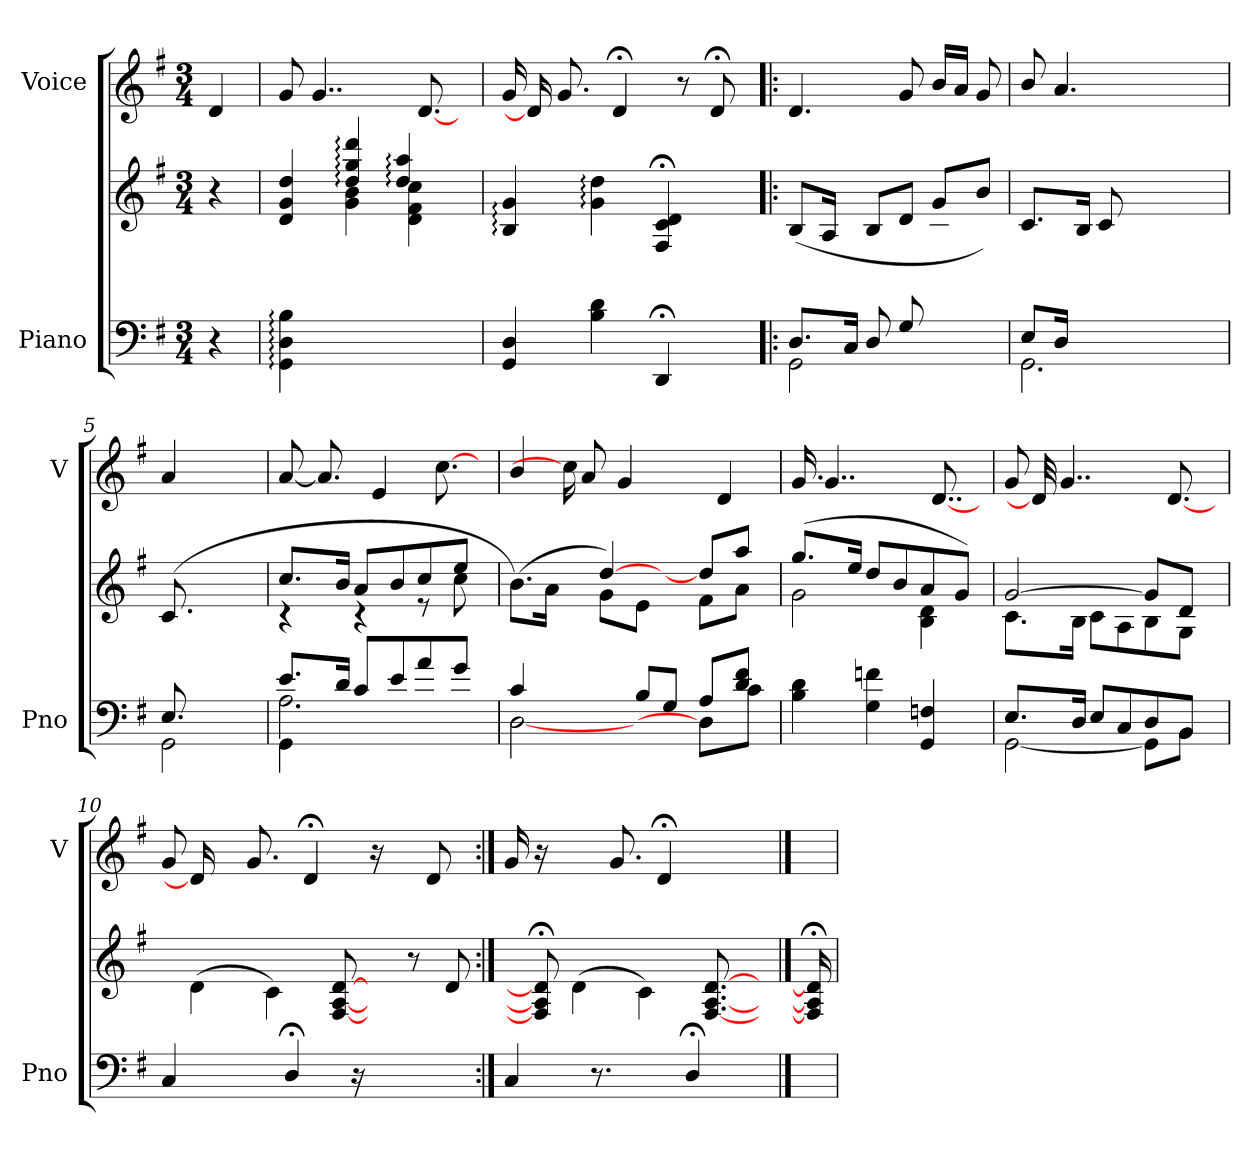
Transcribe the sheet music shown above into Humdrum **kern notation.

**kern	**kern	**kern
*part2	*part2	*part1
*staff3	*staff2	*staff1
*I"Piano	*	*I"Voice
*I'Pno	*	*I'V
*clefF4	*clefG2	*clefG2
*k[f#]	*k[f#]	*k[f#]
*M3/4	*M3/4	*M3/4
=	=	=
4r	4r	4d/
=1	=1	=1
*	*^	*
4GG\:: 4D\:: 4B\::	4d/ 4g/ 4dd/	4ryy	8g/
.	.	.	4..g/
2ryy	4dd/:: 4gg/:: 4ddd/::	4g\ 4b\	.
.	4dd/:: 4aa/::	4d\ 4f#\ 4cc\	.
.	.	.	[8.d/
16ryy	16ryy	16ryy	16ryy
*	*v	*v	*
=2	=2	=2
4GG/ 4D/	4B/:: 4g/::	16g/
.	.	16d/]
.	.	8.g/
4B\ 4d\	4g\:: 4dd\::	.
.	.	4d;</
4DD;</	4F#/;< 4c/;< 4d/;<	.
.	.	8r
.	.	8d;</
16ryy	16ryy	.
!!LO:LB:g=z
=3!|:	=3!|:	=3!|:
*^	*^	*
8.D/L	2GG\	(>8B/L	2ryy	4.d/
.	.	16A/Jk	.	.
16C/Jk	.	16ryy	.	.
8D/L	.	8B/L	.	.
8G/	.	8d/J	.	8g/
4ryy	4ryy	8g/L	8B\	16b/LL
.	.	.	.	16a/JJ
.	.	8b/J)	8d\J	8g/
*	*	*v	*v	*
=4	=4	=4	=4
8E/L	2.GG\	8.c/L	8b/
16D/Jk	.	.	4.a/
2ryy	.	16B/Jk	.
.	.	8c/	.
.	.	4.ryy	.
.	.	.	4ryy
16ryy	.	.	.
=5	=5	=5	=5
8.E/	2GG\	(>8.c/	4a/
4ryy	.	4ryy	.
.	.	.	4ryy
16ryy	.	16ryy	.
!!LO:PB:g=z
=6	=6	=6	=6
*	*^	*^	*
8.e/L	2.A\	4GG\	8.cc/L	4r	[>8a/
.	.	.	.	.	8.a/]
16d/Jk	.	.	16b/Jk	.	.
8c/L	.	2ryy	8a/L	4r	.
.	.	.	.	.	4e/
8e/	.	.	8b/	.	.
8a/	.	.	8cc/	8r	.
.	.	.	.	.	[8.cc\
8g/J	.	.	8ee/J	8cc\	.
16ryy	16ryy	16ryy	16ryy	16ryy	16ryy
*	*v	*v	*	*	*
=7	=7	=7	=7	=7
4c/	[<2D\	(>8.b\L)	4.ryy	4b/
.	.	16a\Jk	.	.
4ryy	.	8ryy	.	16cc\]
.	.	.	.	8a/
.	.	[>4dd/)	8g\L	.
.	.	.	.	4g/
8B/L	4ryy	.	8e\J	.
8G/J	.	8ryy	8ryy	.
.	.	.	.	8ryy
8A/L	8D\L]	8dd/L]	8f#\L	.
.	.	.	.	4d/
8d/ 8f#/J	8c\J	8aa/J	8a\J	.
16ryy	16ryy	16ryy	16ryy	.
*v	*v	*	*	*
=8	=8	=8	=8
4B\ 4d\	(>8.gg/L	2g\	16.g/
.	.	.	4..g/
.	16ee/Jk	.	.
4G\ 4fn\	8dd/L	.	.
.	8b/	.	.
4GG/ 4Fn/	8a/	4B\ 4d\	.
.	.	.	[8..d/
.	8g/J)	.	.
32ryy	32ryy	32ryy	32ryy
!!LO:LB:g=z
=9	=9	=9	=9
*^	*	*	*
8.E/L	[<2GG\	[>2g/	8.c\L	8g/
.	.	.	.	32d/]
.	.	.	.	4..g/
16D/Jk	.	.	16B\Jk	.
8E/L	.	.	8c\L	.
8C/	.	.	8A\	.
8D/	8GG\L]	8g/L]	8B\	.
.	.	.	.	[8.d/
8BB/J	8BB\J	8d/J	8G\J	.
16ryy	16ryy	16ryy	16ryy	.
.	.	.	.	32ryy
*v	*v	*	*	*
*	*v	*v	*
=10	=10	=10
4C/	8ryy	8g/
.	(<4d\	16d/]
.	.	8ryy
8.ryy	.	.
.	.	8.g/
.	4c\)	.
4D;/	.	.
.	.	4d;</
.	[8F#/ [8A/ [8d/	.
16r	.	.
8.ryy	8ryy	16r
.	.	8ryy
.	8r	.
8.ryy	.	8d/
.	8d/	.
.	.	16ryy
=11:|!	=11:|!	=11:|!
4C/	16ryy	16g/
.	8F#/];< 8A/];< 8d/];<	16r
.	.	8.ryy
.	(<4d\	.
8.r	.	.
.	.	8.g/
8.ryy	4c\)	.
.	.	4d;</
4D;/	.	.
.	[8.F#/ [8.A/ [8.d/	.
.	.	16ryy
.	.	8ryy
16ryy	16ryy	.
==12	==12	==12
16ryy	16F#/];< 16A/];< 16d/];<	16ryy
=	=	=
*-	*-	*-
